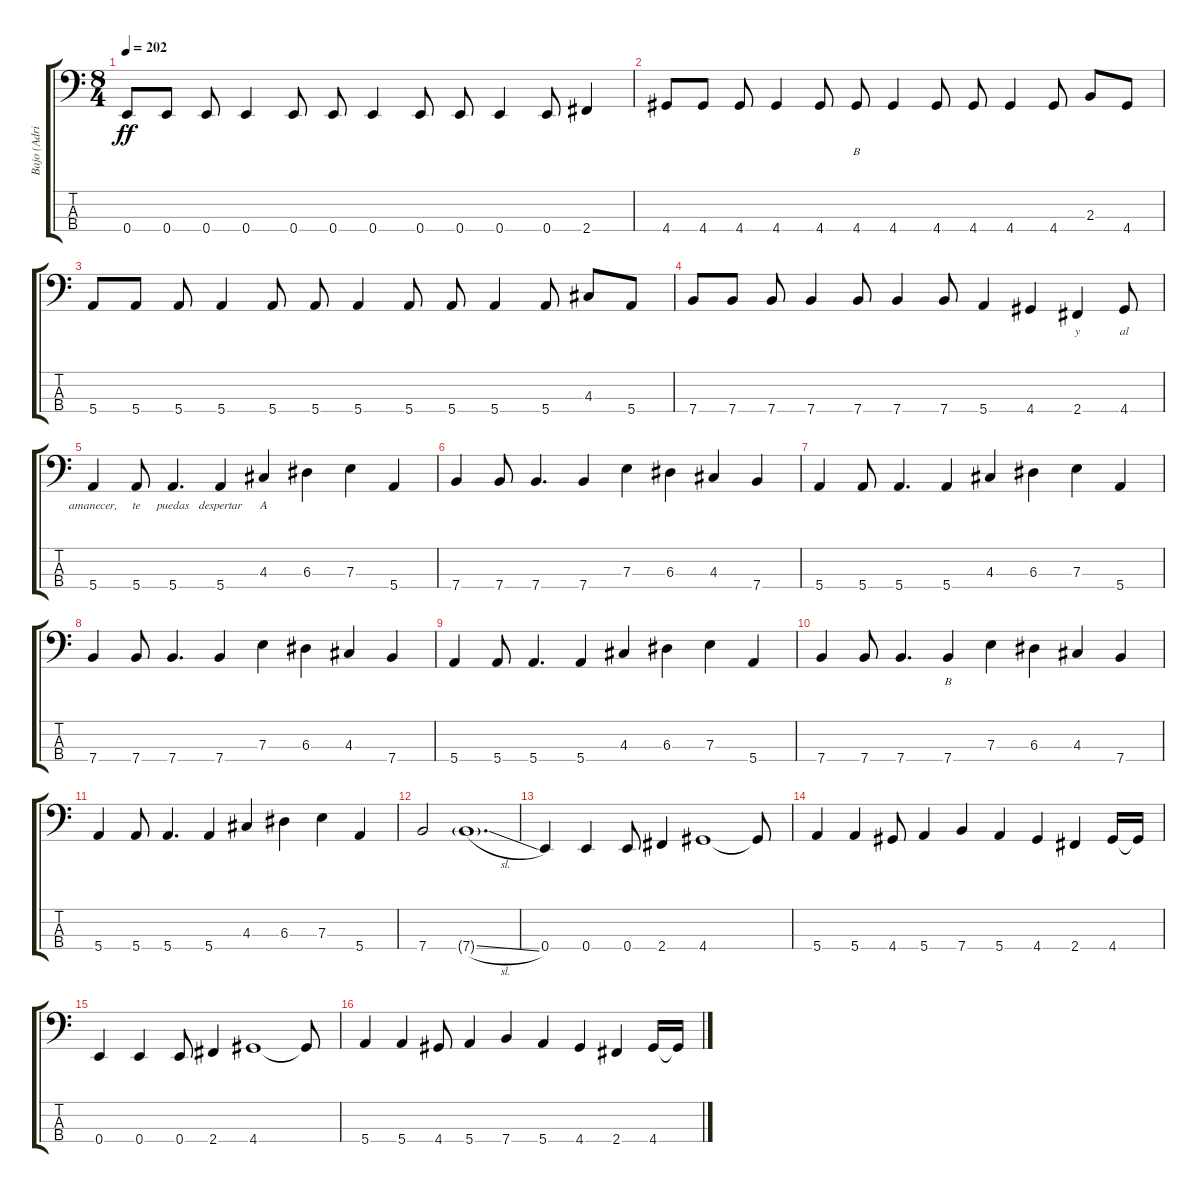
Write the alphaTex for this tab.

\track ("Bajo (Adrián Tissot)" "Bajo (Adri") {instrument electricbassfinger}
\staff {score tabs}
\tuning (G2 D2 A1 E1) {hide}
\ts (8 4)
\tempo 202
\clef f4
\ks c
0.4.8{lyrics (0 "") lyrics (1 "") lyrics (2 "") lyrics (3 "") lyrics (4 "") dy ff} 0.4.8{lyrics (0 "") lyrics (1 "") lyrics (2 "") lyrics (3 "") lyrics (4 "")} 0.4.8{lyrics (0 "") lyrics (1 "") lyrics (2 "") lyrics (3 "") lyrics (4 "")} 0.4.4{lyrics (0 "") lyrics (1 "") lyrics (2 "") lyrics (3 "") lyrics (4 "")} 0.4.8{lyrics (0 "") lyrics (1 "") lyrics (2 "") lyrics (3 "") lyrics (4 "")} 0.4.8{lyrics (0 "") lyrics (1 "") lyrics (2 "") lyrics (3 "") lyrics (4 "")} 0.4.4{lyrics (0 "") lyrics (1 "") lyrics (2 "") lyrics (3 "") lyrics (4 "")} 0.4.8{lyrics (0 "") lyrics (1 "") lyrics (2 "") lyrics (3 "") lyrics (4 "")} 0.4.8{lyrics (0 "") lyrics (1 "") lyrics (2 "") lyrics (3 "") lyrics (4 "")} 0.4.4{lyrics (0 "") lyrics (1 "") lyrics (2 "") lyrics (3 "") lyrics (4 "")} 0.4.8{lyrics (0 "") lyrics (1 "") lyrics (2 "") lyrics (3 "") lyrics (4 "")} 2.4.4{lyrics (0 "") lyrics (1 "") lyrics (2 "") lyrics (3 "") lyrics (4 "")} |
4.4.8{lyrics (0 "") lyrics (1 "") lyrics (2 "") lyrics (3 "") lyrics (4 "")} 4.4.8{lyrics (0 "") lyrics (1 "") lyrics (2 "") lyrics (3 "") lyrics (4 "")} 4.4.8{lyrics (0 "") lyrics (1 "") lyrics (2 "") lyrics (3 "") lyrics (4 "")} 4.4.4{lyrics (0 "") lyrics (1 "") lyrics (2 "") lyrics (3 "") lyrics (4 "")} 4.4.8{lyrics (0 "") lyrics (1 "") lyrics (2 "") lyrics (3 "") lyrics (4 "")} 4.4.8{lyrics (0 "B") lyrics (1 "") lyrics (2 "") lyrics (3 "") lyrics (4 "")} 4.4.4{lyrics (0 "") lyrics (1 "") lyrics (2 "") lyrics (3 "") lyrics (4 "")} 4.4.8{lyrics (0 "") lyrics (1 "") lyrics (2 "") lyrics (3 "") lyrics (4 "")} 4.4.8{lyrics (0 "") lyrics (1 "") lyrics (2 "") lyrics (3 "") lyrics (4 "")} 4.4.4{lyrics (0 "") lyrics (1 "") lyrics (2 "") lyrics (3 "") lyrics (4 "")} 4.4.8{lyrics (0 "") lyrics (1 "") lyrics (2 "") lyrics (3 "") lyrics (4 "")} 2.3.8{lyrics (0 "") lyrics (1 "") lyrics (2 "") lyrics (3 "") lyrics (4 "")} 4.4.8{lyrics (0 "") lyrics (1 "") lyrics (2 "") lyrics (3 "") lyrics (4 "")} |
5.4.8{lyrics (0 "") lyrics (1 "") lyrics (2 "") lyrics (3 "") lyrics (4 "")} 5.4.8{lyrics (0 "") lyrics (1 "") lyrics (2 "") lyrics (3 "") lyrics (4 "")} 5.4.8{lyrics (0 "") lyrics (1 "") lyrics (2 "") lyrics (3 "") lyrics (4 "")} 5.4.4{lyrics (0 "") lyrics (1 "") lyrics (2 "") lyrics (3 "") lyrics (4 "")} 5.4.8{lyrics (0 "") lyrics (1 "") lyrics (2 "") lyrics (3 "") lyrics (4 "")} 5.4.8{lyrics (0 "") lyrics (1 "") lyrics (2 "") lyrics (3 "") lyrics (4 "")} 5.4.4{lyrics (0 "") lyrics (1 "") lyrics (2 "") lyrics (3 "") lyrics (4 "")} 5.4.8{lyrics (0 "") lyrics (1 "") lyrics (2 "") lyrics (3 "") lyrics (4 "")} 5.4.8{lyrics (0 "") lyrics (1 "") lyrics (2 "") lyrics (3 "") lyrics (4 "")} 5.4.4{lyrics (0 "") lyrics (1 "") lyrics (2 "") lyrics (3 "") lyrics (4 "")} 5.4.8{lyrics (0 "") lyrics (1 "") lyrics (2 "") lyrics (3 "") lyrics (4 "")} 4.3.8{lyrics (0 "") lyrics (1 "") lyrics (2 "") lyrics (3 "") lyrics (4 "")} 5.4.8{lyrics (0 "") lyrics (1 "") lyrics (2 "") lyrics (3 "") lyrics (4 "")} |
7.4.8{lyrics (0 "") lyrics (1 "") lyrics (2 "") lyrics (3 "") lyrics (4 "")} 7.4.8{lyrics (0 "") lyrics (1 "") lyrics (2 "") lyrics (3 "") lyrics (4 "")} 7.4.8{lyrics (0 "") lyrics (1 "") lyrics (2 "") lyrics (3 "") lyrics (4 "")} 7.4.4{lyrics (0 "") lyrics (1 "") lyrics (2 "") lyrics (3 "") lyrics (4 "")} 7.4.8{lyrics (0 "") lyrics (1 "") lyrics (2 "") lyrics (3 "") lyrics (4 "")} 7.4.4{lyrics (0 "") lyrics (1 "") lyrics (2 "") lyrics (3 "") lyrics (4 "")} 7.4.8{lyrics (0 "") lyrics (1 "") lyrics (2 "") lyrics (3 "") lyrics (4 "")} 5.4.4{lyrics (0 "") lyrics (1 "") lyrics (2 "") lyrics (3 "") lyrics (4 "")} 4.4.4{lyrics (0 "") lyrics (1 "") lyrics (2 "") lyrics (3 "") lyrics (4 "")} 2.4.4{lyrics (0 "y") lyrics (1 "") lyrics (2 "") lyrics (3 "") lyrics (4 "")} 4.4.8{lyrics (0 "al") lyrics (1 "") lyrics (2 "") lyrics (3 "") lyrics (4 "")} |
5.4.4{lyrics (0 "amanecer,") lyrics (1 "") lyrics (2 "") lyrics (3 "") lyrics (4 "")} 5.4.8{lyrics (0 "te") lyrics (1 "") lyrics (2 "") lyrics (3 "") lyrics (4 "")} 5.4.4{d lyrics (0 "puedas") lyrics (1 "") lyrics (2 "") lyrics (3 "") lyrics (4 "")} 5.4.4{lyrics (0 "despertar") lyrics (1 "") lyrics (2 "") lyrics (3 "") lyrics (4 "")} 4.3.4{lyrics (0 "A") lyrics (1 "") lyrics (2 "") lyrics (3 "") lyrics (4 "")} 6.3.4{lyrics (0 "") lyrics (1 "") lyrics (2 "") lyrics (3 "") lyrics (4 "")} 7.3.4{lyrics (0 "") lyrics (1 "") lyrics (2 "") lyrics (3 "") lyrics (4 "")} 5.4.4{lyrics (0 "") lyrics (1 "") lyrics (2 "") lyrics (3 "") lyrics (4 "")} |
7.4.4{lyrics (0 "") lyrics (1 "") lyrics (2 "") lyrics (3 "") lyrics (4 "")} 7.4.8{lyrics (0 "") lyrics (1 "") lyrics (2 "") lyrics (3 "") lyrics (4 "")} 7.4.4{d lyrics (0 "") lyrics (1 "") lyrics (2 "") lyrics (3 "") lyrics (4 "")} 7.4.4{lyrics (0 "") lyrics (1 "") lyrics (2 "") lyrics (3 "") lyrics (4 "")} 7.3.4{lyrics (0 "") lyrics (1 "") lyrics (2 "") lyrics (3 "") lyrics (4 "")} 6.3.4{lyrics (0 "") lyrics (1 "") lyrics (2 "") lyrics (3 "") lyrics (4 "")} 4.3.4{lyrics (0 "") lyrics (1 "") lyrics (2 "") lyrics (3 "") lyrics (4 "")} 7.4.4{lyrics (0 "") lyrics (1 "") lyrics (2 "") lyrics (3 "") lyrics (4 "")} |
5.4.4{lyrics (0 "") lyrics (1 "") lyrics (2 "") lyrics (3 "") lyrics (4 "")} 5.4.8{lyrics (0 "") lyrics (1 "") lyrics (2 "") lyrics (3 "") lyrics (4 "")} 5.4.4{d lyrics (0 "") lyrics (1 "") lyrics (2 "") lyrics (3 "") lyrics (4 "")} 5.4.4{lyrics (0 "") lyrics (1 "") lyrics (2 "") lyrics (3 "") lyrics (4 "")} 4.3.4{lyrics (0 "") lyrics (1 "") lyrics (2 "") lyrics (3 "") lyrics (4 "")} 6.3.4{lyrics (0 "") lyrics (1 "") lyrics (2 "") lyrics (3 "") lyrics (4 "")} 7.3.4{lyrics (0 "") lyrics (1 "") lyrics (2 "") lyrics (3 "") lyrics (4 "")} 5.4.4{lyrics (0 "") lyrics (1 "") lyrics (2 "") lyrics (3 "") lyrics (4 "")} |
7.4.4{lyrics (0 "") lyrics (1 "") lyrics (2 "") lyrics (3 "") lyrics (4 "")} 7.4.8{lyrics (0 "") lyrics (1 "") lyrics (2 "") lyrics (3 "") lyrics (4 "")} 7.4.4{d lyrics (0 "") lyrics (1 "") lyrics (2 "") lyrics (3 "") lyrics (4 "")} 7.4.4{lyrics (0 "") lyrics (1 "") lyrics (2 "") lyrics (3 "") lyrics (4 "")} 7.3.4{lyrics (0 "") lyrics (1 "") lyrics (2 "") lyrics (3 "") lyrics (4 "")} 6.3.4{lyrics (0 "") lyrics (1 "") lyrics (2 "") lyrics (3 "") lyrics (4 "")} 4.3.4{lyrics (0 "") lyrics (1 "") lyrics (2 "") lyrics (3 "") lyrics (4 "")} 7.4.4{lyrics (0 "") lyrics (1 "") lyrics (2 "") lyrics (3 "") lyrics (4 "")} |
5.4.4{lyrics (0 "") lyrics (1 "") lyrics (2 "") lyrics (3 "") lyrics (4 "")} 5.4.8{lyrics (0 "") lyrics (1 "") lyrics (2 "") lyrics (3 "") lyrics (4 "")} 5.4.4{d lyrics (0 "") lyrics (1 "") lyrics (2 "") lyrics (3 "") lyrics (4 "")} 5.4.4{lyrics (0 "") lyrics (1 "") lyrics (2 "") lyrics (3 "") lyrics (4 "")} 4.3.4{lyrics (0 "") lyrics (1 "") lyrics (2 "") lyrics (3 "") lyrics (4 "")} 6.3.4{lyrics (0 "") lyrics (1 "") lyrics (2 "") lyrics (3 "") lyrics (4 "")} 7.3.4{lyrics (0 "") lyrics (1 "") lyrics (2 "") lyrics (3 "") lyrics (4 "")} 5.4.4{lyrics (0 "") lyrics (1 "") lyrics (2 "") lyrics (3 "") lyrics (4 "")} |
7.4.4{lyrics (0 "") lyrics (1 "") lyrics (2 "") lyrics (3 "") lyrics (4 "")} 7.4.8{lyrics (0 "") lyrics (1 "") lyrics (2 "") lyrics (3 "") lyrics (4 "")} 7.4.4{d lyrics (0 "") lyrics (1 "") lyrics (2 "") lyrics (3 "") lyrics (4 "")} 7.4.4{lyrics (0 "B") lyrics (1 "") lyrics (2 "") lyrics (3 "") lyrics (4 "")} 7.3.4{lyrics (0 "") lyrics (1 "") lyrics (2 "") lyrics (3 "") lyrics (4 "")} 6.3.4{lyrics (0 "") lyrics (1 "") lyrics (2 "") lyrics (3 "") lyrics (4 "")} 4.3.4{lyrics (0 "") lyrics (1 "") lyrics (2 "") lyrics (3 "") lyrics (4 "")} 7.4.4{lyrics (0 "") lyrics (1 "") lyrics (2 "") lyrics (3 "") lyrics (4 "")} |
5.4.4{lyrics (0 "") lyrics (1 "") lyrics (2 "") lyrics (3 "") lyrics (4 "")} 5.4.8{lyrics (0 "") lyrics (1 "") lyrics (2 "") lyrics (3 "") lyrics (4 "")} 5.4.4{d lyrics (0 "") lyrics (1 "") lyrics (2 "") lyrics (3 "") lyrics (4 "")} 5.4.4{lyrics (0 "") lyrics (1 "") lyrics (2 "") lyrics (3 "") lyrics (4 "")} 4.3.4{lyrics (0 "") lyrics (1 "") lyrics (2 "") lyrics (3 "") lyrics (4 "")} 6.3.4{lyrics (0 "") lyrics (1 "") lyrics (2 "") lyrics (3 "") lyrics (4 "")} 7.3.4{lyrics (0 "") lyrics (1 "") lyrics (2 "") lyrics (3 "") lyrics (4 "")} 5.4.4{lyrics (0 "") lyrics (1 "") lyrics (2 "") lyrics (3 "") lyrics (4 "")} |
7.4.2{lyrics (0 "") lyrics (1 "") lyrics (2 "") lyrics (3 "") lyrics (4 "")} 7.4{sl g}.1{d lyrics (0 "") lyrics (1 "") lyrics (2 "") lyrics (3 "") lyrics (4 "")} |
0.4.4{lyrics (0 "") lyrics (1 "") lyrics (2 "") lyrics (3 "") lyrics (4 "")} 0.4.4{lyrics (0 "") lyrics (1 "") lyrics (2 "") lyrics (3 "") lyrics (4 "")} 0.4.8{lyrics (0 "") lyrics (1 "") lyrics (2 "") lyrics (3 "") lyrics (4 "")} 2.4.4{lyrics (0 "") lyrics (1 "") lyrics (2 "") lyrics (3 "") lyrics (4 "")} 4.4.1{lyrics (0 "") lyrics (1 "") lyrics (2 "") lyrics (3 "") lyrics (4 "")} 4.4{t}.8{lyrics (0 "") lyrics (1 "") lyrics (2 "") lyrics (3 "") lyrics (4 "")} |
5.4.4{lyrics (0 "") lyrics (1 "") lyrics (2 "") lyrics (3 "") lyrics (4 "")} 5.4.4{lyrics (0 "") lyrics (1 "") lyrics (2 "") lyrics (3 "") lyrics (4 "")} 4.4.8{lyrics (0 "") lyrics (1 "") lyrics (2 "") lyrics (3 "") lyrics (4 "")} 5.4.4{lyrics (0 "") lyrics (1 "") lyrics (2 "") lyrics (3 "") lyrics (4 "")} 7.4.4{lyrics (0 "") lyrics (1 "") lyrics (2 "") lyrics (3 "") lyrics (4 "")} 5.4.4{lyrics (0 "") lyrics (1 "") lyrics (2 "") lyrics (3 "") lyrics (4 "")} 4.4.4{lyrics (0 "") lyrics (1 "") lyrics (2 "") lyrics (3 "") lyrics (4 "")} 2.4.4{lyrics (0 "") lyrics (1 "") lyrics (2 "") lyrics (3 "") lyrics (4 "")} 4.4.16{lyrics (0 "") lyrics (1 "") lyrics (2 "") lyrics (3 "") lyrics (4 "")} 4.4{t}.16{lyrics (0 "") lyrics (1 "") lyrics (2 "") lyrics (3 "") lyrics (4 "")} |
0.4.4{lyrics (0 "") lyrics (1 "") lyrics (2 "") lyrics (3 "") lyrics (4 "")} 0.4.4{lyrics (0 "") lyrics (1 "") lyrics (2 "") lyrics (3 "") lyrics (4 "")} 0.4.8{lyrics (0 "") lyrics (1 "") lyrics (2 "") lyrics (3 "") lyrics (4 "")} 2.4.4{lyrics (0 "") lyrics (1 "") lyrics (2 "") lyrics (3 "") lyrics (4 "")} 4.4.1{lyrics (0 "") lyrics (1 "") lyrics (2 "") lyrics (3 "") lyrics (4 "")} 4.4{t}.8{lyrics (0 "") lyrics (1 "") lyrics (2 "") lyrics (3 "") lyrics (4 "")} |
5.4.4{lyrics (0 "") lyrics (1 "") lyrics (2 "") lyrics (3 "") lyrics (4 "")} 5.4.4{lyrics (0 "") lyrics (1 "") lyrics (2 "") lyrics (3 "") lyrics (4 "")} 4.4.8{lyrics (0 "") lyrics (1 "") lyrics (2 "") lyrics (3 "") lyrics (4 "")} 5.4.4{lyrics (0 "") lyrics (1 "") lyrics (2 "") lyrics (3 "") lyrics (4 "")} 7.4.4{lyrics (0 "") lyrics (1 "") lyrics (2 "") lyrics (3 "") lyrics (4 "")} 5.4.4{lyrics (0 "") lyrics (1 "") lyrics (2 "") lyrics (3 "") lyrics (4 "")} 4.4.4{lyrics (0 "") lyrics (1 "") lyrics (2 "") lyrics (3 "") lyrics (4 "")} 2.4.4{lyrics (0 "") lyrics (1 "") lyrics (2 "") lyrics (3 "") lyrics (4 "")} 4.4.16{lyrics (0 "") lyrics (1 "") lyrics (2 "") lyrics (3 "") lyrics (4 "")} 4.4{t}.16{lyrics (0 "") lyrics (1 "") lyrics (2 "") lyrics (3 "") lyrics (4 "")}
